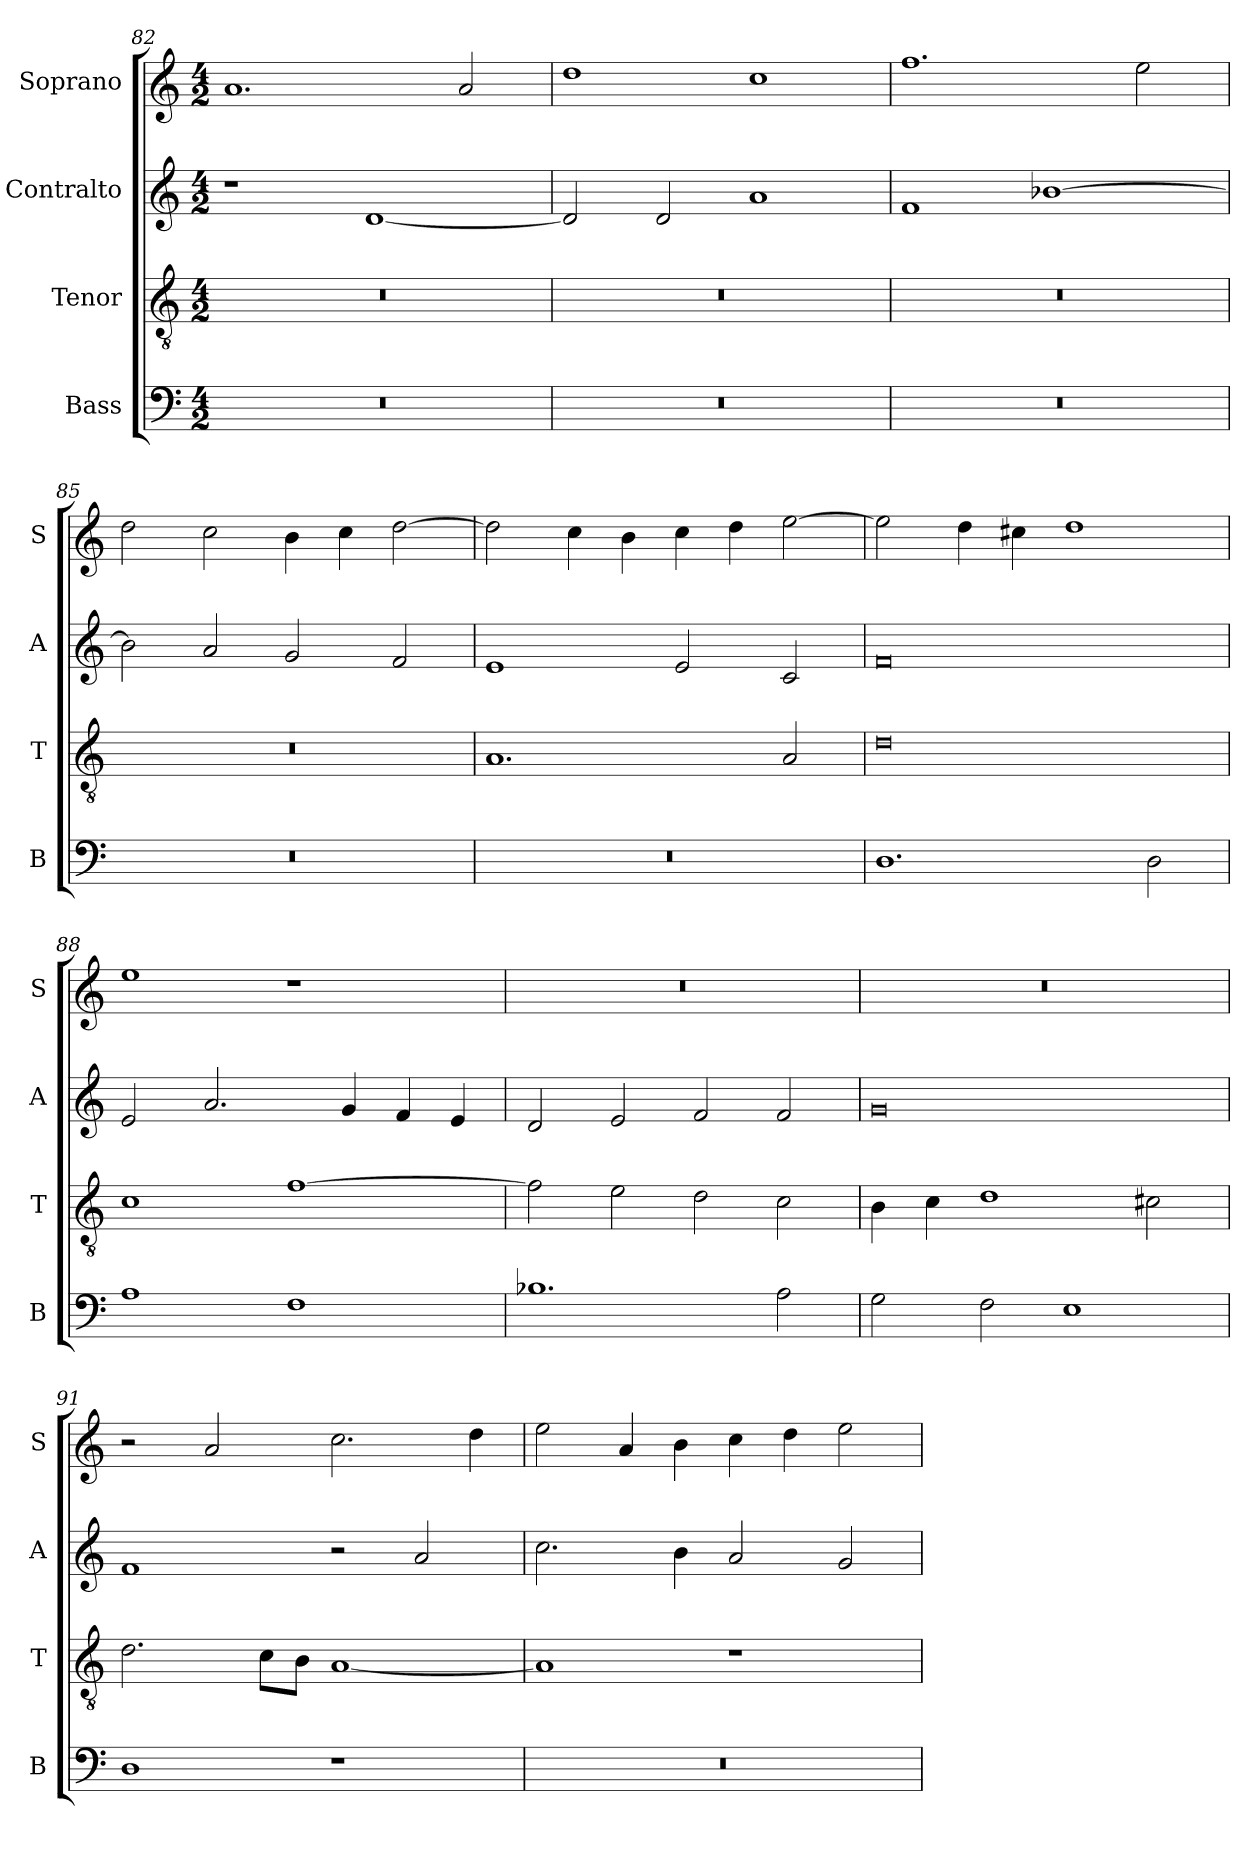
**kern	**kern	**kern	**kern
*part4	*part3	*part2	*part1
*staff4	*staff3	*staff2	*staff1
*I"Bass	*I"Tenor	*I"Contralto	*I"Soprano
*I'B	*I'T	*I'A	*I'S
*clefF4	*clefGv2	*clefG2	*clefG2
*k[]	*k[]	*k[]	*k[]
*D:dor	*D:dor	*D:dor	*D:dor
*M4/2	*M4/2	*M4/2	*M4/2
=82	=82	=82	=82
0r	0r	1r	1.a
.	.	[1d	.
.	.	.	2a
=83	=83	=83	=83
0r	0r	2d]	1dd
.	.	2d	.
.	.	1a	1cc
=84	=84	=84	=84
0r	0r	1f	1.ff
.	.	[1b-X	.
.	.	.	2ee
=85	=85	=85	=85
0r	0r	2b-]	2dd
.	.	2a	2cc
.	.	2g	4b
.	.	.	4cc
.	.	2f	[2dd
=86	=86	=86	=86
0r	1.A	1e	2dd]
.	.	.	4cc
.	.	.	4b
.	.	2e	4cc
.	.	.	4dd
.	2A	2c	[2ee
=87	=87	=87	=87
1.D	0d	0f	2ee]
.	.	.	4dd
.	.	.	4cc#X
.	.	.	1dd
2D	.	.	.
=88	=88	=88	=88
1A	1c	2e	1ee
.	.	2.a	.
1F	[1f	.	1r
.	.	4g	.
.	.	4f	.
.	.	4e	.
=89	=89	=89	=89
1.B-X	2f]	2d	0r
.	2e	2e	.
.	2d	2f	.
2A	2c	2f	.
=90	=90	=90	=90
2G	4B	0g	0r
.	4c	.	.
2F	1d	.	.
1E	.	.	.
.	2c#X	.	.
=91	=91	=91	=91
1D	2.d	1f	2r
.	.	.	2a
.	8c\L	.	.
.	8B\J	.	.
1r	[1A	2r	2.cc
.	.	2a	.
.	.	.	4dd
=92	=92	=92	=92
0r	1A]	2.cc	2ee
.	.	.	4a
.	.	4b	4b
.	1r	2a	4cc
.	.	.	4dd
.	.	2g	2ee
=	=	=	=
*-	*-	*-	*-
